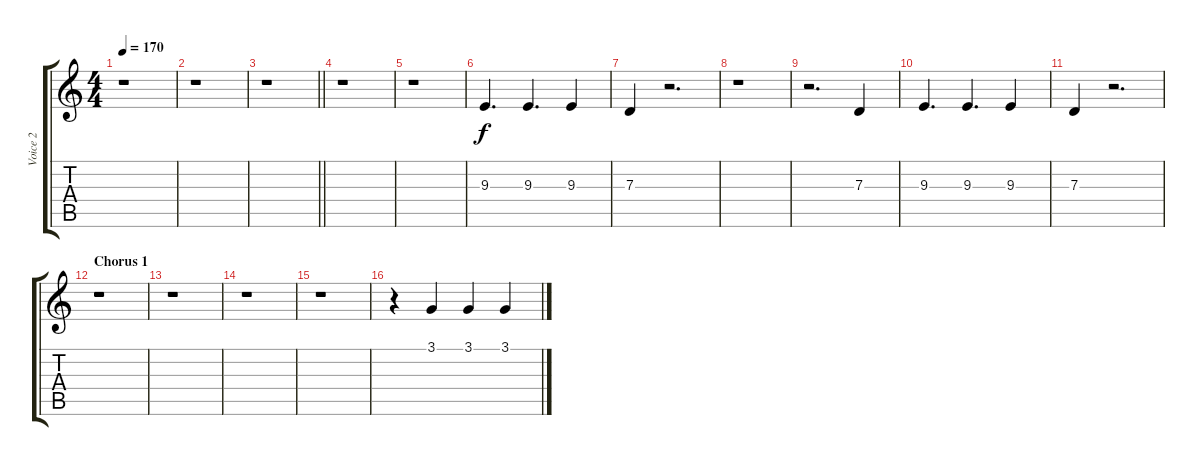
\track ("Voice 2" "Voice 2") {instrument oboe}
\staff {score tabs}
\tuning (E4 B3 G3 D3 A2 E2) {hide}
\ts (4 4)
\tempo 170
\clef g2
\ks c
r.1{dy f} |
r.1 |
\barLineRight lightlight
r.1 |
r.1 |
r.1 |
9.3.4{d} 9.3.4{d} 9.3.4 |
7.3.4 r.2{d} |
r.1 |
r.2{d} 7.3.4 |
9.3.4{d} 9.3.4{d} 9.3.4 |
7.3.4 r.2{d} |
\section ("" "Chorus 1")
r.1 |
r.1 |
r.1 |
r.1 |
r.4 3.1.4 3.1.4 3.1.4
